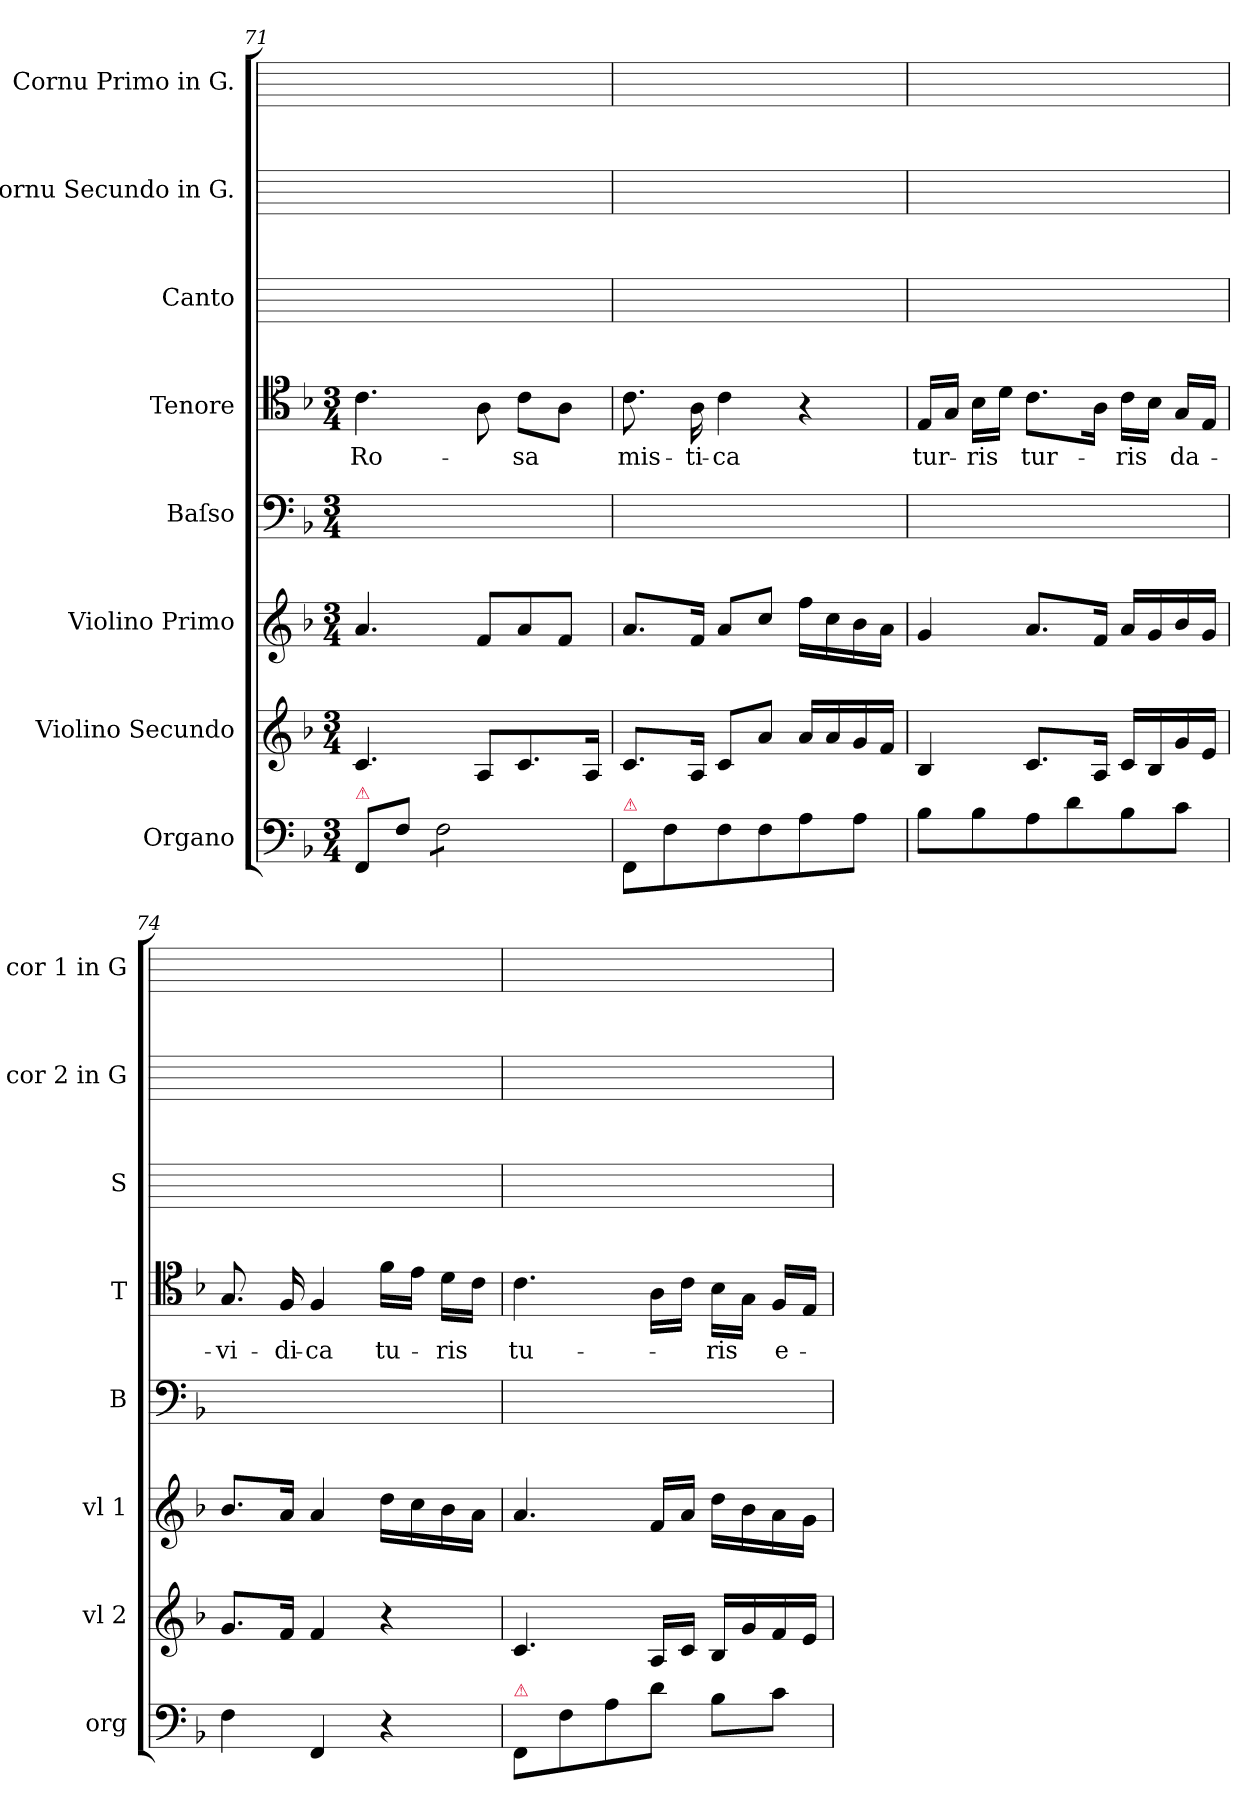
**kern	**kern	**kern	**kern	**kern	**text	**kern	**kern	**kern
*part8	*part7	*part6	*part5	*part4	*part4	*part3	*part2	*part1
*staff8	*staff7	*staff6	*staff5	*staff4	*staff4	*staff3	*staff2	*staff1
*I"Organo	*I"Violino Secundo	*I"Violino Primo	*I"Baſso	*I"Tenore	*	*I"Canto	*I"Cornu Secundo in G.	*I"Cornu Primo in G.
*I'org	*I'vl 2	*I'vl 1	*I'B	*I'T	*	*I'S	*I'cor 2 in G	*I'cor 1 in G
*clefF4	*clefG2	*clefG2	*clefF4	*clefC4	*	*	*	*
*k[b-]	*k[b-]	*k[b-]	*k[b-]	*k[b-]	*	*	*	*
*F:	*F:	*F:	*F:	*F:	*	*	*	*
*M3/4	*M3/4	*M3/4	*M3/4	*M3/4	*	*	*	*
=71	=71	=71	=71	=71	=71	=71	=71	=71
!LO:TX:a:color=crimson:t=⚠	!	!	!	!	!	!	!	!
8FF/L	4.c/	4.a/	2.ryy	4.c\	Ro-	2.ryy	2.ryy	2.ryy
8F\J	.	.	.	.	.	.	.	.
*tremolo	*	*	*	*	*	*	*	*
8F\L	.	.	.	.	.	.	.	.
8F\	8A/L	8f/L	.	8A\	.	.	.	.
8F\	8.c/	8a/	.	8c\L	-sa	.	.	.
8F\J	.	8f/J	.	8A\J	.	.	.	.
*Xtremolo	*	*	*	*	*	*	*	*
.	16A/Jk	.	.	.	.	.	.	.
=72	=72	=72	=72	=72	=72	=72	=72	=72
!LO:TX:a:color=crimson:t=⚠	!	!	!	!	!	!	!	!
8FF/L	8.c/L	8.a/L	2.ryy	8.c\	mis-	2.ryy	2.ryy	2.ryy
8F\	.	.	.	.	.	.	.	.
.	16A/Jk	16f/Jk	.	16A\	-ti-	.	.	.
8F\	8c/L	8a/L	.	4c\	-ca	.	.	.
8F\	8a/J	8cc/J	.	.	.	.	.	.
8A\	16a/LL	16ff\LL	.	4r	.	.	.	.
.	16a/	16cc\	.	.	.	.	.	.
8A\J	16g/	16b-\	.	.	.	.	.	.
.	16f/JJ	16a\JJ	.	.	.	.	.	.
=73	=73	=73	=73	=73	=73	=73	=73	=73
8B-\L	4B-/	4g/	2.ryy	16E/LL	tur-	2.ryy	2.ryy	2.ryy
.	.	.	.	16G/JJ	.	.	.	.
8B-\	.	.	.	16B-\LL	-ris	.	.	.
.	.	.	.	16d\JJ	.	.	.	.
!	!	!	!	!	!LO:LY:i	!	!	!
8A\	8.c/L	8.a/L	.	8.c\L	tur-	.	.	.
8d\	.	.	.	.	.	.	.	.
.	16A/Jk	16f/Jk	.	16A\Jk	.	.	.	.
!	!	!	!	!	!LO:LY:i	!	!	!
8B-\	16c/LL	16a/LL	.	16c\LL	-ris	.	.	.
.	16B-/	16g/	.	16B-\JJ	.	.	.	.
8c\J	16g/	16b-/	.	16G/LL	da-	.	.	.
.	16e/JJ	16g/JJ	.	16E/JJ	.	.	.	.
=74	=74	=74	=74	=74	=74	=74	=74	=74
4F\	8.g/L	8.b-/L	2.ryy	8.G/	-vi-	2.ryy	2.ryy	2.ryy
.	16f/Jk	16a/Jk	.	16F/	-di-	.	.	.
4FF/	4f/	4a/	.	4F/	-ca	.	.	.
4r	4r	16dd\LL	.	16f\LL	tu-	.	.	.
.	.	16cc\	.	16e\JJ	.	.	.	.
.	.	16b-\	.	16d\LL	-ris	.	.	.
.	.	16a\JJ	.	16c\JJ	.	.	.	.
=75	=75	=75	=75	=75	=75	=75	=75	=75
!LO:TX:a:color=crimson:t=⚠	!	!	!	!	!	!	!	!
!	!	!	!	!	!LO:LY:i	!	!	!
8FF/L	4.c/	4.a/	2.ryy	4.c\	tu-	2.ryy	2.ryy	2.ryy
8F\	.	.	.	.	.	.	.	.
8A\	.	.	.	.	.	.	.	.
8d\J	16A/LL	16f/LL	.	16A\LL	.	.	.	.
.	16c/JJ	16a/JJ	.	16c\JJ	.	.	.	.
!	!	!	!	!	!LO:LY:i	!	!	!
8B-\L	16B-/LL	16dd\LL	.	16B-\LL	-ris	.	.	.
.	16g/	16b-\	.	16G\JJ	.	.	.	.
8c\J	16f/	16a\	.	16F/LL	e-	.	.	.
.	16e/JJ	16g\JJ	.	16E/JJ	.	.	.	.
=	=	=	=	=	=	=	=	=
*-	*-	*-	*-	*-	*-	*-	*-	*-
